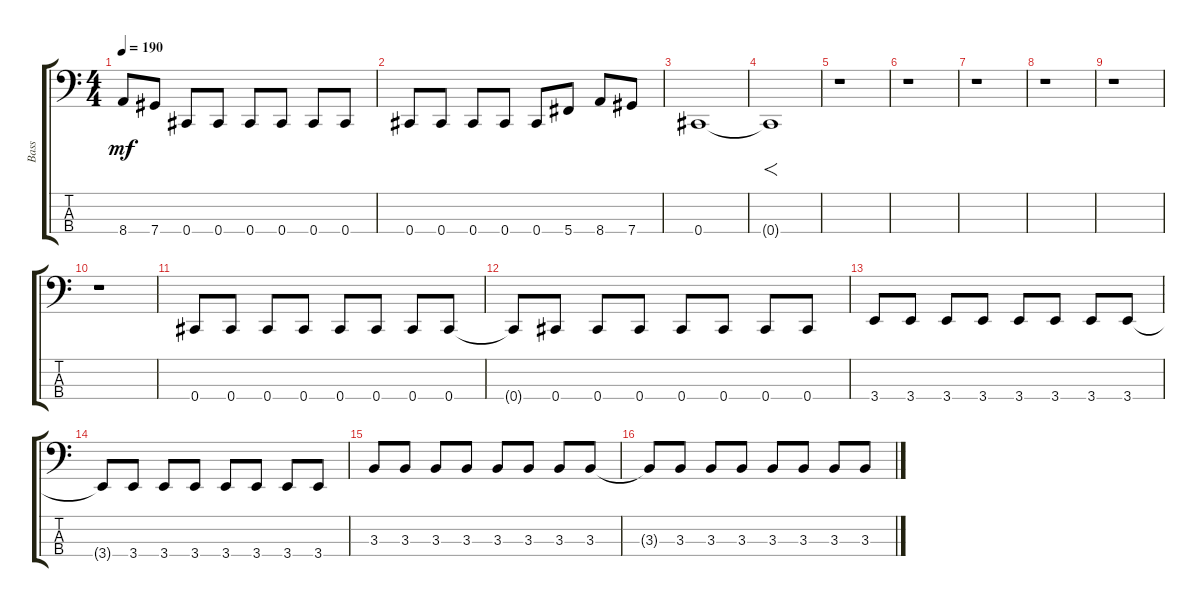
\track ("Bass" "Bass") {instrument electricbassfinger}
\staff {score tabs}
\tuning (Gb2 Db2 Ab1 Db1) {hide}
\ts (4 4)
\tempo 190
\clef f4
\ks c
8.4.8{dy mf} 7.4.8 0.4.8 0.4.8 0.4.8 0.4.8 0.4.8 0.4.8 |
0.4.8 0.4.8 0.4.8 0.4.8 0.4.8 5.4.8 8.4.8 7.4.8 |
0.4.1 |
0.4{t}.1{f} |
r.1 |
r.1 |
r.1 |
r.1 |
r.1 |
r.1 |
0.4.8 0.4.8 0.4.8 0.4.8 0.4.8 0.4.8 0.4.8 0.4.8 |
0.4{t}.8 0.4.8 0.4.8 0.4.8 0.4.8 0.4.8 0.4.8 0.4.8 |
3.4.8 3.4.8 3.4.8 3.4.8 3.4.8 3.4.8 3.4.8 3.4.8 |
3.4{t}.8 3.4.8 3.4.8 3.4.8 3.4.8 3.4.8 3.4.8 3.4.8 |
3.3.8 3.3.8 3.3.8 3.3.8 3.3.8 3.3.8 3.3.8 3.3.8 |
3.3{t}.8 3.3.8 3.3.8 3.3.8 3.3.8 3.3.8 3.3.8 3.3.8
